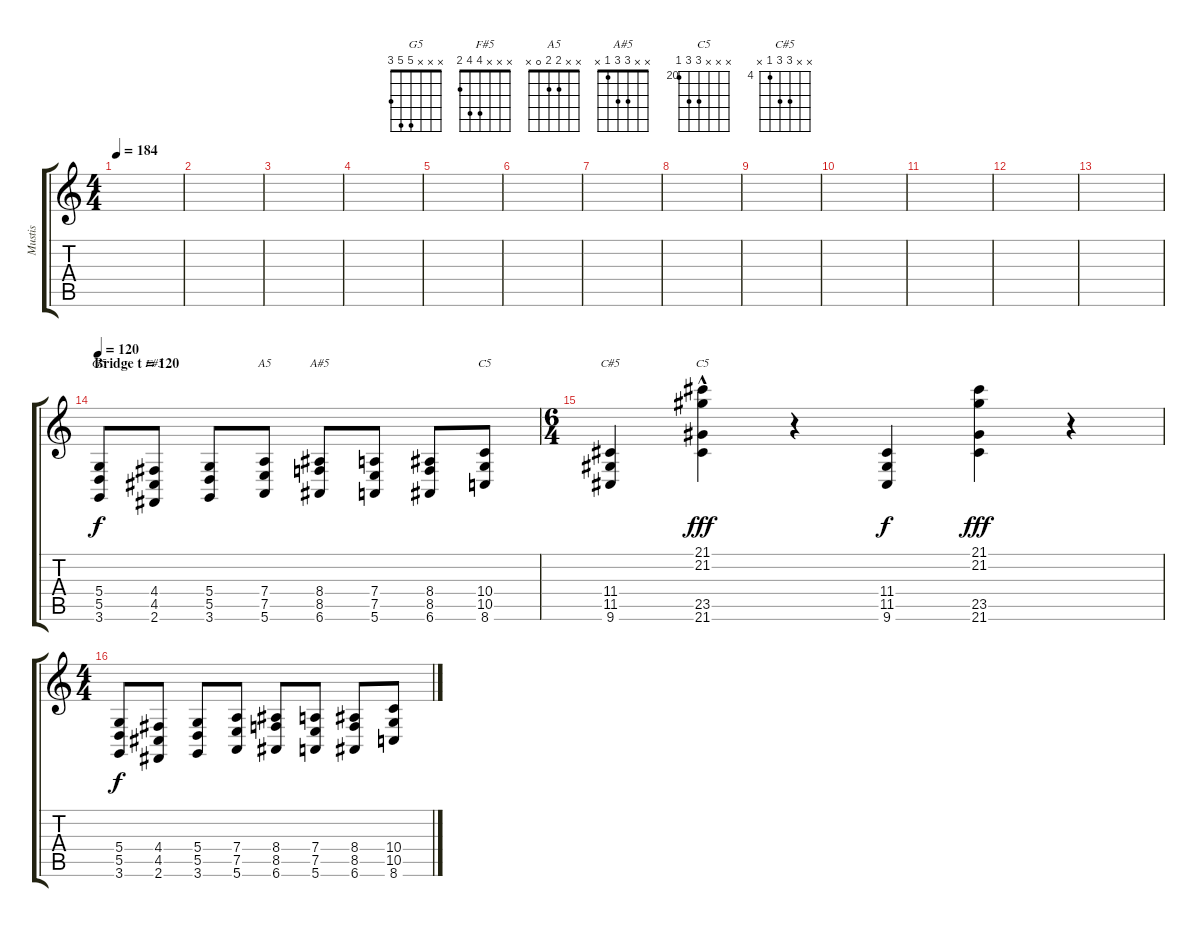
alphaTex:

\track ("Mustis" "Mustis") {instrument stringensemble1}
\staff {score tabs}
\tuning (E4 B3 G3 D3 A2 E2) {hide}
\chord ("G5" x x x 5 5 3)
\chord ("F#5" x x x 4 4 2)
\chord ("A5" x x 2 2 0 x)
\chord ("A#5" x x 3 3 1 x)
\chord ("C5" x x 5 5 3 x)
\chord ("C#5" x x 6 6 4 x) {firstfret 4}
\chord ("C5" x x x 22 22 20) {firstfret 20}
\ts (4 4)
\tempo 184
\clef g2
\ks c
|
|
|
|
|
|
|
|
|
|
|
|
|
\section ("" "Bridge t = 120")
\tempo 120
(5.4 5.5 3.6).8{ch "G5"} (4.4 4.5 2.6).8{ch "F#5"} (5.4 5.5 3.6).8 (7.4 7.5 5.6).8{ch "A5"} (8.4 8.5 6.6).8{ch "A#5"} (7.4 7.5 5.6).8 (8.4 8.5 6.6).8 (10.4 10.5 8.6).8{ch "C5"} |
\ts (6 4)
(11.4 11.5 9.6).4{ch "C#5"} (21.1 21.2 23.5 21.6{hac}).4{ch "C5" dy fff} r.4 (11.4 11.5 9.6).4{dy f} (21.1 21.2 23.5 21.6).4{dy fff} r.4 |
\ts (4 4)
(5.4 5.5 3.6).8{dy f} (4.4 4.5 2.6).8 (5.4 5.5 3.6).8 (7.4 7.5 5.6).8 (8.4 8.5 6.6).8 (7.4 7.5 5.6).8 (8.4 8.5 6.6).8 (10.4 10.5 8.6).8
